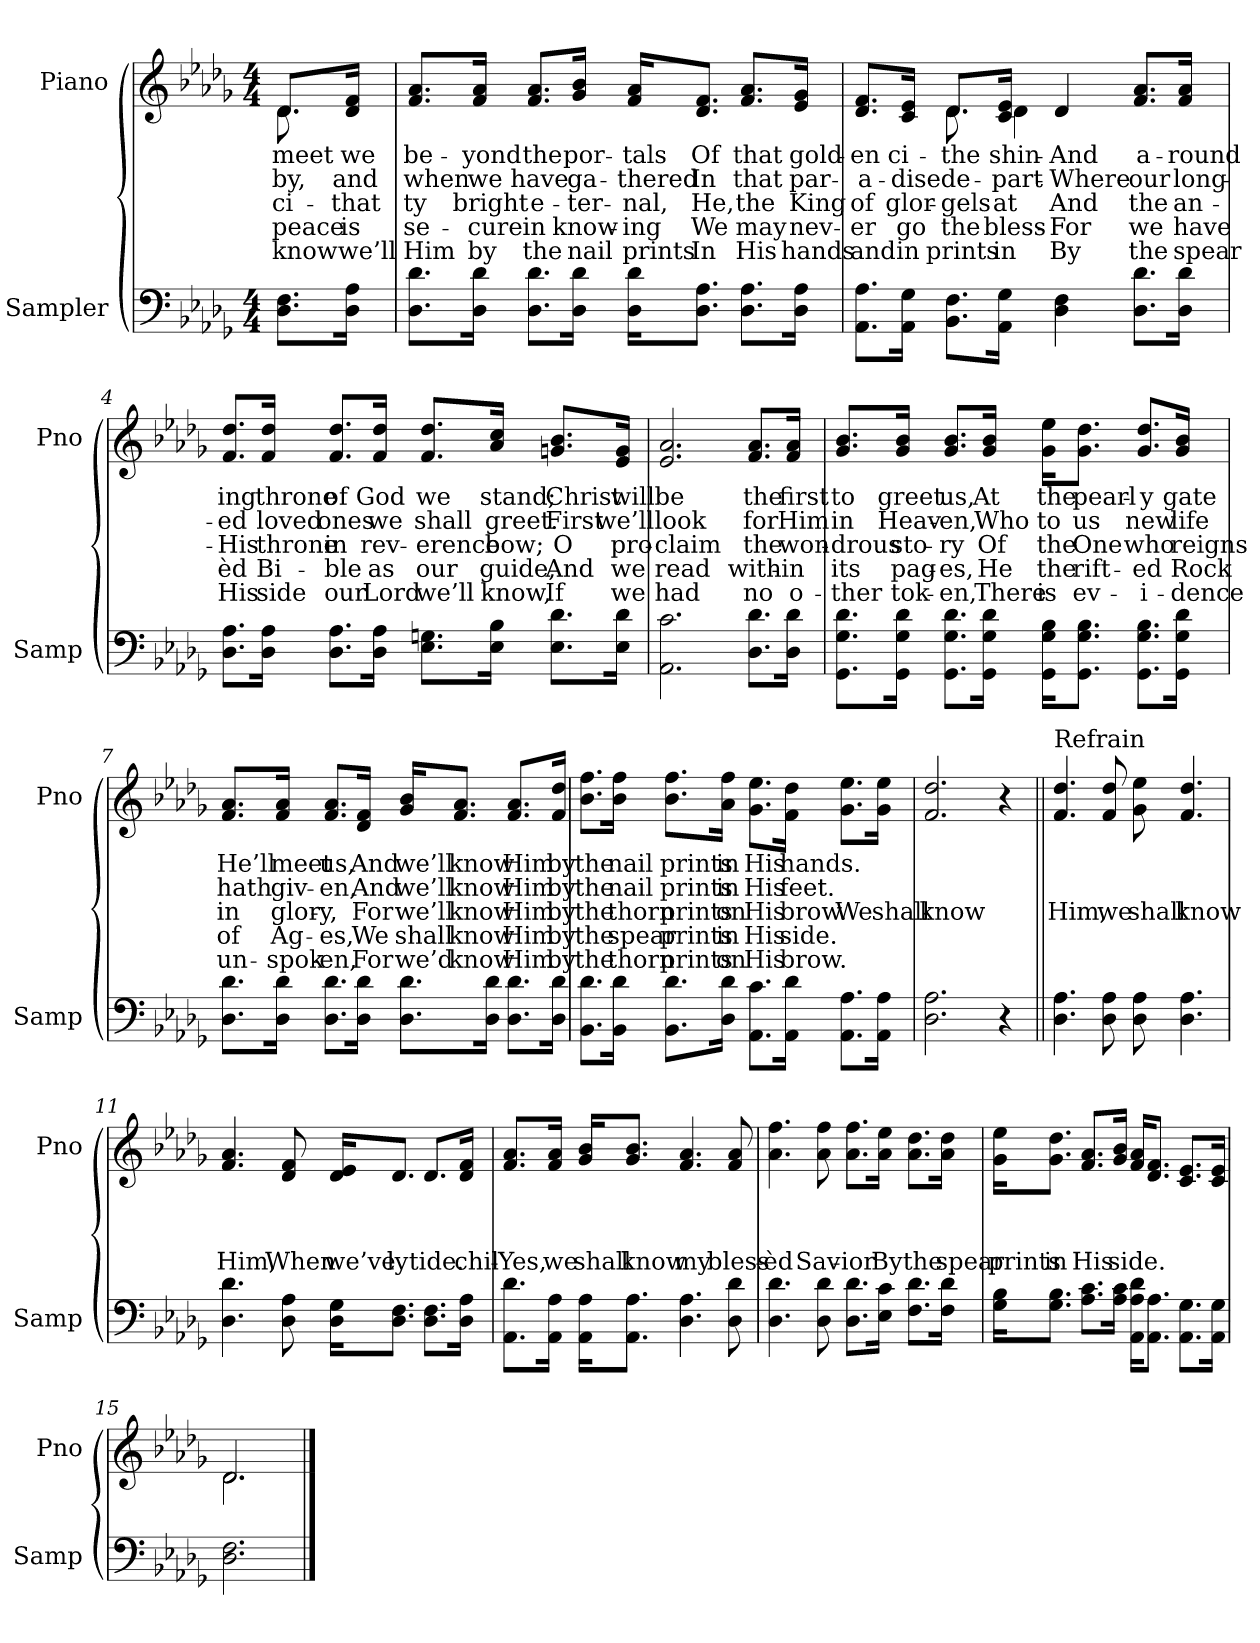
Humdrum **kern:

**kern	**kern	**text	**text	**text	**text	**text
*part2	*part1	*part1	*part1	*part1	*part1	*part1
*staff2	*staff1	*staff1	*staff1	*staff1	*staff1	*staff1
*I"Sampler	*I"Piano	*	*	*	*	*
*I'Samp	*I'Pno	*	*	*	*	*
*clefF4	*clefG2	*	*	*	*	*
*k[b-e-a-d-g-]	*k[b-e-a-d-g-]	*	*	*	*	*
*D-:	*D-:	*	*	*	*	*
*M4/4	*M4/4	*	*	*	*	*
=1	=1	=1	=1	=1	=1	=1
*	*^	*	*	*	*	*
8.D-\ 8.F\L	8.d-/L	8.d-	meet	by,	ci-	peace	know
16D-\ 16A-\Jk	16d-/ 16f/Jk	16ryy	we	and	that	is	we’ll
*	*v	*v	*	*	*	*	*
=2	=2	=2	=2	=2	=2	=2
8.D-\ 8.d-\L	8.f/ 8.a-/L	be-	when	-ty	se-	Him
16D-\ 16d-\Jk	16f/ 16a-/Jk	-yond	we	bright	-cure	by
8.D-\ 8.d-\L	8.f/ 8.a-/L	the	have	e-	in	the
16D-\ 16d-\Jk	16g-/ 16b-/Jk	por-	ga-	-ter-	know-	nail
16D-\ 16d-\KL	16f/ 16a-/KL	-tals	-thered	-nal,	-ing	prints
8.D-\ 8.A-\J	8.d-/ 8.f/J	Of	In	He,	We	In
8.D-\ 8.A-\L	8.f/ 8.a-/L	that	that	the	may	His
16D-\ 16A-\Jk	16e-/ 16g-/Jk	gold-	par-	King	nev-	hands
=3	=3	=3	=3	=3	=3	=3
*	*^	*	*	*	*	*
8.AA-\ 8.A-\L	8.d-/ 8.f/L	4ryy	-en	-a-	of	-er	and
16AA-\ 16G-\Jk	16c/ 16e-/Jk	.	ci-	-dise	glor-	go	in
8.BB-\ 8.F\L	8.d-/L	8.d-	the	-de-	-gels	the	prints
16AA-\ 16G-\Jk	16c/ 16e-/Jk	4d-	shin-	-part-	at	bless-	in
4D- 4F	4d-/	.	And	Where	And	For	By
.	.	4ryy	.	.	.	.	.
8.D-\ 8.d-\L	8.f/ 8.a-/L	.	a-	our	the	we	the
16D-\ 16d-\Jk	16f/ 16a-/Jk	16ryy	-round	long-	an-	have	spear
*	*v	*v	*	*	*	*	*
=4	=4	=4	=4	=4	=4	=4
8.D-\ 8.A-\L	8.f/ 8.dd-/L	-ing	-ed	His	-èd	His
16D-\ 16A-\Jk	16f/ 16dd-/Jk	throne	loved	throne	Bi-	side
8.D-\ 8.A-\L	8.f/ 8.dd-/L	of	ones	in	-ble	our
16D-\ 16A-\Jk	16f/ 16dd-/Jk	God	we	rev-	as	Lord
8.E-\ 8.Gn\L	8.f/ 8.dd-/L	we	shall	-erence	our	we’ll
16E-\ 16B-\Jk	16a-/ 16cc/Jk	stand;	greet.	bow;	guide,	know,
8.E-\ 8.d-\L	8.gn/ 8.b-/L	Christ	First	O	And	If
16E-\ 16d-\Jk	16e-/ 16g/Jk	will	we’ll	pro-	we	we
=5	=5	=5	=5	=5	=5	=5
2.AA- 2.c	2.e- 2.a-	be	look	-claim	read	had
8.D-\ 8.d-\L	8.f/ 8.a-/L	the	for	the	with-	no
16D-\ 16d-\Jk	16f/ 16a-/Jk	first	Him	won-	-in	o-
=6	=6	=6	=6	=6	=6	=6
8.GG-\ 8.G-\ 8.d-\L	8.g-/ 8.b-/L	to	in	-drous	its	-ther
16GG-\ 16G-\ 16d-\Jk	16g-/ 16b-/Jk	greet	Heav-	sto-	pag-	tok-
8.GG-\ 8.G-\ 8.d-\L	8.g-/ 8.b-/L	us,	-en,	-ry	-es,	-en,
16GG-\ 16G-\ 16d-\Jk	16g-/ 16b-/Jk	At	Who	Of	He	There
16GG-\ 16G-\ 16B-\KL	16g-\ 16ee-\KL	the	to	the	the	is
8.GG-\ 8.G-\ 8.B-\J	8.g-\ 8.dd-\J	pearl-	us	One	rift-	ev-
8.GG-\ 8.G-\ 8.B-\L	8.g-/ 8.dd-/L	-y	new	who	-ed	-i-
16GG-\ 16G-\ 16d-\Jk	16g-/ 16b-/Jk	gate	life	reigns	Rock	-dence
=7	=7	=7	=7	=7	=7	=7
8.D-\ 8.d-\L	8.f/ 8.a-/L	He’ll	hath	in	of	un-
16D-\ 16d-\Jk	16f/ 16a-/Jk	meet	giv-	glor-	Ag-	-spok-
8.D-\ 8.d-\L	8.f/ 8.a-/L	us,	-en,	-y,	-es,	-en,
16D-\ 16d-\Jk	16d-/ 16f/Jk	And	And	For	We	For
8.D-\ 8.d-\L	16g-/ 16b-/KL	we’ll	we’ll	we’ll	shall	we’d
.	8.f/ 8.a-/J	know	know	know	know	know
16D-\ 16d-\Jk	.	.	.	.	.	.
8.D-\ 8.d-\L	8.f/ 8.a-/L	Him	Him	Him	Him	Him
16D-\ 16d-\Jk	16f/ 16dd-/Jk	by	by	by	by	by
=8	=8	=8	=8	=8	=8	=8
8.BB-\ 8.d-\L	8.b-\ 8.ff\L	the	the	the	the	the
16BB-\ 16d-\Jk	16b-\ 16ff\Jk	nail	nail	thorn	spear	thorn
8.BB-\ 8.d-\L	8.b-\ 8.ff\L	prints	prints	prints	prints	prints
16D-\ 16d-\Jk	16a-\ 16ff\Jk	in	in	on	in	on
8.AA-\ 8.c\L	8.g-\ 8.ee-\L	His	His	His	His	His
16AA-\ 16d-\Jk	16f\ 16dd-\Jk	hands.	feet.	brow.	side.	brow.
8.AA-\ 8.A-\L	8.g-\ 8.ee-\L	.	.	We	.	.
16AA-\ 16A-\Jk	16g-\ 16ee-\Jk	.	.	shall	.	.
=9	=9	=9	=9	=9	=9	=9
2.D- 2.A-	2.f 2.dd-	.	.	know	.	.
4r	4r	.	.	.	.	.
=10||	=10||	=10||	=10||	=10||	=10||	=10||
!	!LO:TX:t=Refrain	!	!	!	!	!
4.D- 4.A-	4.f 4.dd-	.	.	Him,	.	.
8D- 8A-	8f 8dd-	.	.	we	.	.
8D- 8A-	8g- 8ee-	.	.	shall	.	.
4.D- 4.A-	4.f 4.dd-	.	.	know	.	.
=11	=11	=11	=11	=11	=11	=11
*	*^	*	*	*	*	*
4.D- 4.d-	4.f 4.a-	16ryy	.	.	Him,	.	.
*	*v	*v	*	*	*	*	*
8D- 8A-	8d- 8f	.	.	When	.	.
16D-\ 16G-\KL	16d-/ 16e-/KL	.	.	we’ve	.	.
*	*^	*	*	*	*	*
8.D-\ 8.F\J	8.d-/J	8.d-	.	.	-ly	.	.
8.D-\ 8.F\L	8.d-/L	8.d-J	.	.	tide.	.	.
16D-\ 16A-\Jk	16d-/ 16f/Jk	16ryy	.	.	chil-	.	.
*	*v	*v	*	*	*	*	*
=12	=12	=12	=12	=12	=12	=12
8.AA-\ 8.d-\L	8.f/ 8.a-/L	.	.	Yes,	.	.
16AA-\ 16A-\Jk	16f/ 16a-/Jk	.	.	we	.	.
16AA-\ 16A-\KL	16g-/ 16b-/KL	.	.	shall	.	.
8.AA-\ 8.A-\J	8.g-/ 8.b-/J	.	.	know	.	.
4.D- 4.A-	4.f 4.a-	.	.	my	.	.
8D- 8d-	8f 8a-	.	.	bless-	.	.
=13	=13	=13	=13	=13	=13	=13
4.D- 4.d-	4.a- 4.ff	.	.	-èd	.	.
8D- 8d-	8a- 8ff	.	.	Sav-	.	.
8.D-\ 8.d-\L	8.a-\ 8.ff\L	.	.	-ior	.	.
16E-\ 16c\Jk	16a-\ 16ee-\Jk	.	.	By	.	.
8.F\ 8.d-\L	8.a-\ 8.dd-\L	.	.	the	.	.
16F\ 16d-\Jk	16a-\ 16dd-\Jk	.	.	spear	.	.
=14	=14	=14	=14	=14	=14	=14
16G-\ 16B-\KL	16g-\ 16ee-\KL	.	.	prints	.	.
8.G-\ 8.B-\J	8.g-\ 8.dd-\J	.	.	in	.	.
8.A-\ 8.c\L	8.f/ 8.a-/L	.	.	His	.	.
16A-\ 16c\Jk	16g-/ 16b-/Jk	.	.	side.	.	.
16AA-\ 16A-\ 16d-\KL	16f/ 16a-/KL	.	.	.	.	.
8.AA-\ 8.A-\J	8.d-/ 8.f/J	.	.	.	.	.
8.AA-\ 8.G-\L	8.c/ 8.e-/L	.	.	.	.	.
16AA-\ 16G-\Jk	16c/ 16e-/Jk	.	.	.	.	.
=15	=15	=15	=15	=15	=15	=15
*	*^	*	*	*	*	*
2.D- 2.F	2.d-/	2.d-	.	.	.	.	.
*	*v	*v	*	*	*	*	*
==	==	==	==	==	==	==
*-	*-	*-	*-	*-	*-	*-
